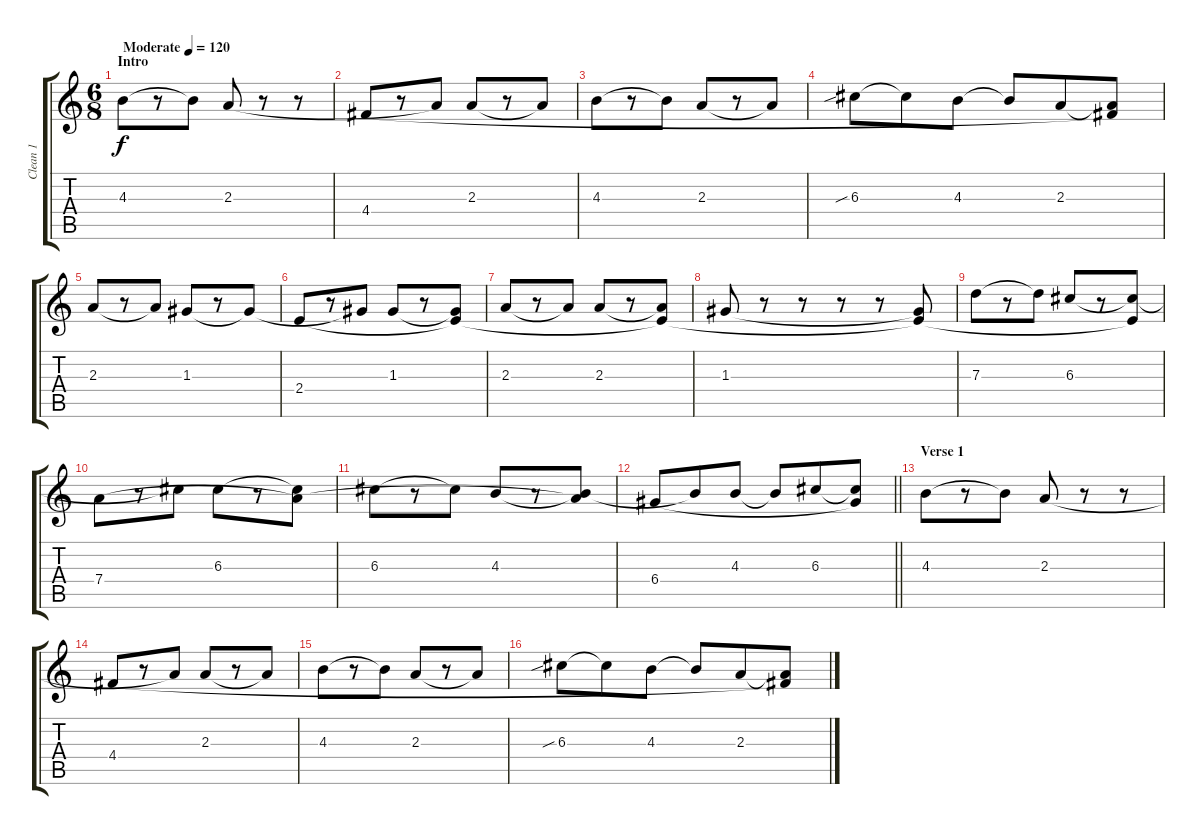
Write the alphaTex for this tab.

\track ("Clean 1" "Clean 1") {instrument electricguitarclean}
\staff {score tabs}
\tuning (E4 B3 G3 D3 A2 D2) {hide}
\ts (6 8)
\section ("" "Intro")
\tempo (120 "Moderate")
\tempo 147
\tempo (120 "Moderate")
\clef g2
\ks c
4.3.8{dy f instrument electricguitarclean} r.8 4.3{t}.8 2.3.8 r.8 r.8 |
4.4.8 r.8 2.3{t}.8 2.3.8 r.8 2.3{t}.8 |
4.3.8 r.8 4.3{t}.8 2.3.8 r.8 2.3{t}.8 |
6.3{sib}.8 6.3{t}.8 4.3.8 4.3{t}.8 2.3.8 (2.3{t} 4.4{t}).8 |
2.3.8 r.8 2.3{t}.8 1.3.8 r.8 1.3{t}.8 |
2.4.8 r.8 1.3{t}.8 1.3.8 r.8 (1.3{t} 2.4{t}).8 |
2.3.8 r.8 2.3{t}.8 2.3.8 r.8 (2.3{t} 2.4{t}).8 |
1.3.8 r.8 r.8 r.8 r.8 (1.3{t} 2.4{t}).8 |
7.3.8 r.8 7.3{t}.8 6.3.8 r.8 (6.3{t} 2.4{t}).8 |
7.4.8 r.8 6.3{t}.8 6.3.8 r.8 (6.3{t} 7.4{t}).8 |
6.3.8 r.8 6.3{t}.8 4.3.8 r.8 (4.3{t} 7.4{t}).8 |
\barLineRight lightlight
6.4.8 4.3{t}.8 4.3.8 4.3{t}.8 6.3.8 (6.3{t} 6.4{t}).8 |
\section ("" "Verse 1")
4.3.8 r.8 4.3{t}.8 2.3.8 r.8 r.8 |
4.4.8 r.8 2.3{t}.8 2.3.8 r.8 2.3{t}.8 |
4.3.8 r.8 4.3{t}.8 2.3.8 r.8 2.3{t}.8 |
6.3{sib}.8 6.3{t}.8 4.3.8 4.3{t}.8 2.3.8 (2.3{t} 4.4{t}).8
